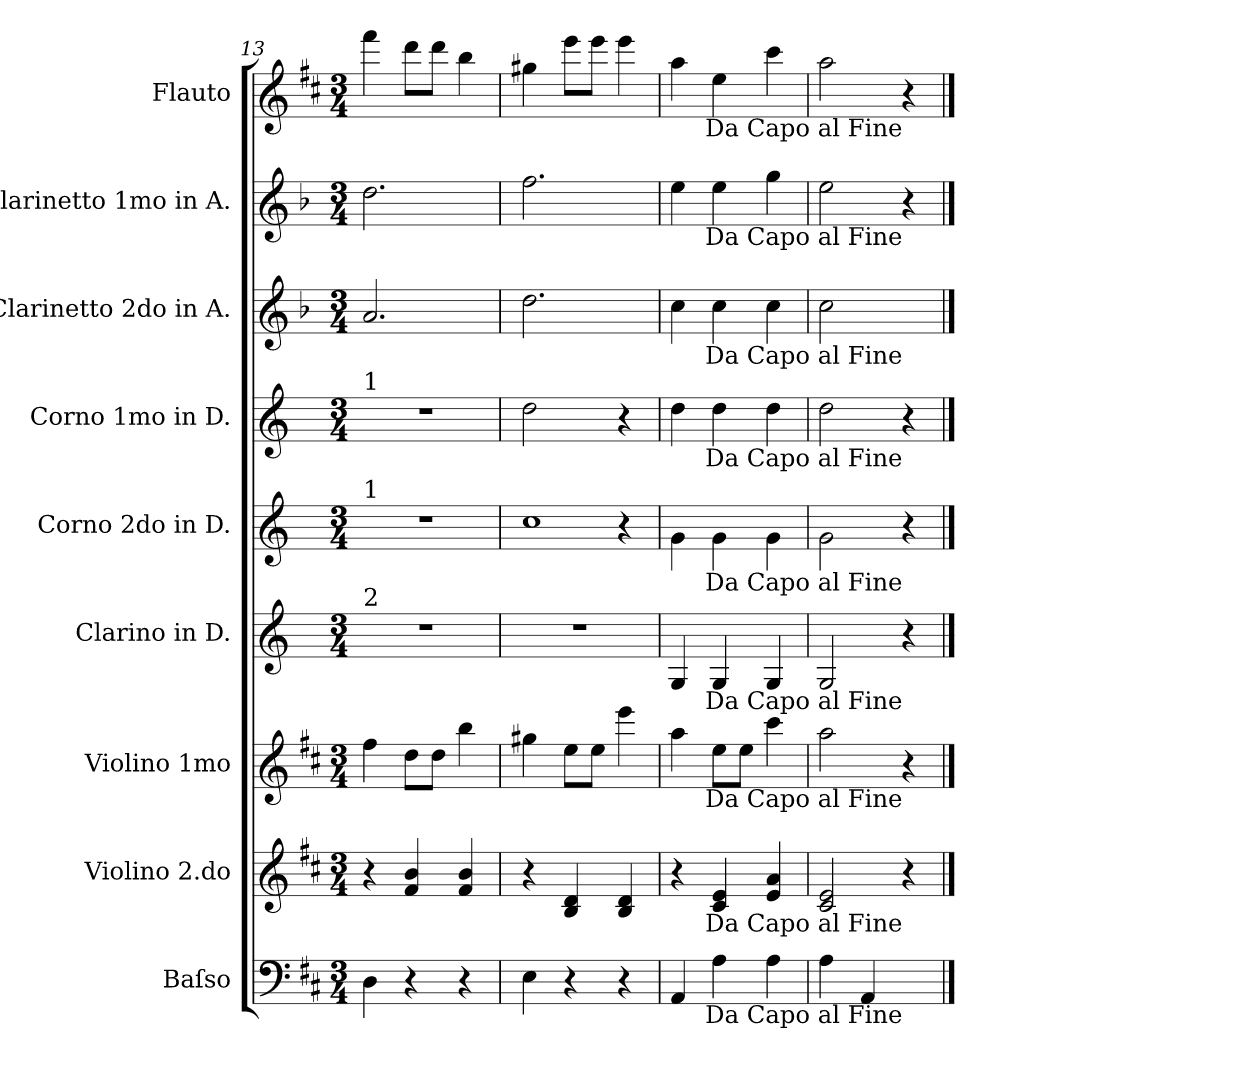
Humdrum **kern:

**kern	**kern	**kern	**kern	**kern	**kern	**kern	**kern	**kern
*part9	*part8	*part7	*part6	*part5	*part4	*part3	*part2	*part1
*staff9	*staff8	*staff7	*staff6	*staff5	*staff4	*staff3	*staff2	*staff1
*I"Baſso	*I"Violino 2.do	*I"Violino 1mo	*I"Clarino in D.	*I"Corno 2do in D.	*I"Corno 1mo in D.	*I"Clarinetto 2do in A.	*I"Clarinetto 1mo in A.	*I"Flauto
*	*I'vl 2	*I'vl 1	*I'clno in D	*I'cor 2 in D	*I'cor 1 in D	*I'cl 2 in A	*I'cl 1 in A	*I'fl
*clefF4	*clefG2	*clefG2	*clefG2	*clefG2	*clefG2	*clefG2	*clefG2	*clefG2
*	*	*	*ITrd-1c-2	*ITrd6c10	*ITrd6c10	*ITrd2c3	*ITrd2c3	*
*k[f#c#]	*k[f#c#]	*k[f#c#]	*k[f#c#]	*k[f#c#]	*k[f#c#]	*k[f#c#]	*k[f#c#]	*k[f#c#]
*D:	*D:	*D:	*D:	*D:	*D:	*D:	*D:	*D:
*M3/4	*M3/4	*M3/4	*M3/4	*M3/4	*M3/4	*M3/4	*M3/4	*M3/4
=13	=13	=13	=13	=13	=13	=13	=13	=13
!	!	!	!	!	!LO:TX:a:t=1	!	!	!
!	!	!	!	!LO:TX:a:t=1	!	!	!	!
!	!	!	!LO:TX:a:t=2	!	!	!	!	!
4D\	4r	4ff#\	2.r	2.r	2.r	2.f#/	2.b\	4fff#\
4r	4f#/ 4b/	8dd\L	.	.	.	.	.	8ddd\L
.	.	8dd\J	.	.	.	.	.	8ddd\J
4r	4f#/ 4b/	4bb\	.	.	.	.	.	4bb\
=14	=14	=14	=14	=14	=14	=14	=14	=14
!	!	!	!	!LO:N:vis=1	!	!	!	!
4E\	4r	4gg#X\	2.r	2d\	2e\	2.b\	2.dd\	4gg#X\
4r	4B/ 4d/	8ee\L	.	.	.	.	.	8eee\L
.	.	8ee\J	.	.	.	.	.	8eee\J
4r	4B/ 4d/	4eee\	.	4r	4r	.	.	4eee\
=15	=15	=15	=15	=15	=15	=15	=15	=15
4AA/	4r	4aa\	4A/	4A\	4e\	4a\	4cc#\	4aa\
4A\	4c#/ 4e/	8ee\L	4A/	4A\	4e\	4a\	4cc#\	4ee\
.	.	8ee\J	.	.	.	.	.	.
4A\	4e/ 4a/	4ccc#\	4A/	4A\	4e\	4a\	4ee\	4ccc#\
=16	=16	=16	=16	=16	=16	=16	=16	=16
4A\	2c#/ 2e/	2aa\	2A/	2A\	2e\	2a\	2cc#\	2aa\
4AA/	.	.	.	.	.	.	.	.
!	!	!	!	!	!	!	!	!LO:TX:b:rj:t=Da Capo al Fine
!	!	!	!	!	!	!	!LO:TX:b:rj:t=Da Capo al Fine	!
!	!	!	!	!	!	!LO:TX:b:rj:t=Da Capo al Fine	!	!
!	!	!	!	!	!LO:TX:b:rj:t=Da Capo al Fine	!	!	!
!	!	!	!	!LO:TX:b:rj:t=Da Capo al Fine	!	!	!	!
!	!	!	!LO:TX:b:rj:t=Da Capo al Fine	!	!	!	!	!
!	!	!LO:TX:b:rj:t=Da Capo al Fine	!	!	!	!	!	!
!	!LO:TX:b:rj:t=Da Capo al Fine	!	!	!	!	!	!	!
!LO:TX:b:rj:t=Da Capo al Fine	!	!	!	!	!	!	!	!
4ryy	4r	4r	4r	4r	4r	4ryy	4r	4r
==	==	==	==	==	==	==	==	==
*-	*-	*-	*-	*-	*-	*-	*-	*-
